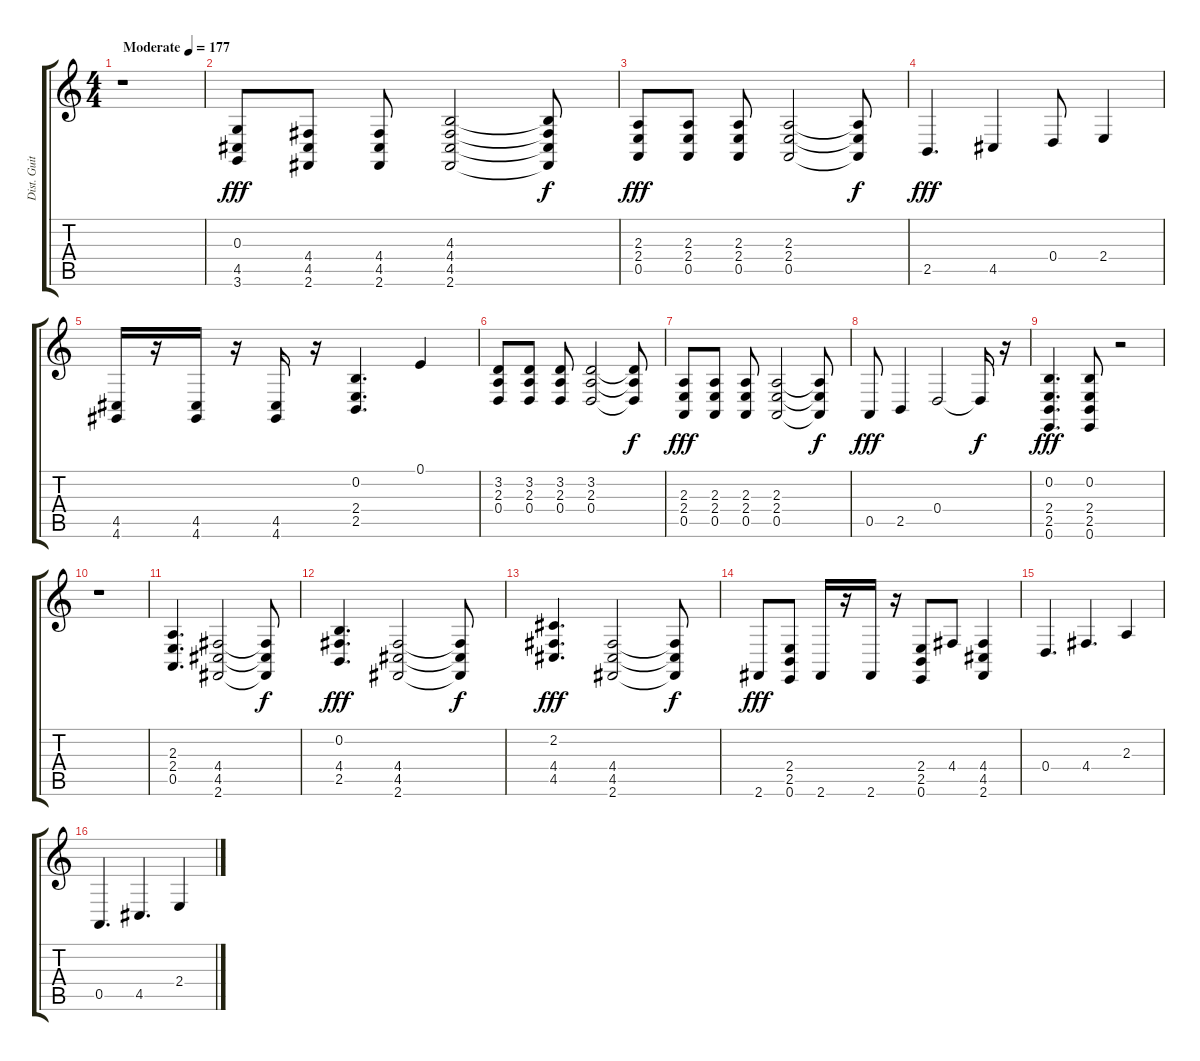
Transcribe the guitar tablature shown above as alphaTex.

\track ("Dist. Guitar 5" "Dist. Guit") {instrument stringensemble1}
\staff {score tabs}
\tuning (E4 B3 G3 D3 A2 E2) {hide}
\ts (4 4)
\tempo (177 "Moderate")
\clef g2
\ks c
r.1{dy fff instrument stringensemble1} |
(0.3 4.5 3.6).8 (4.4 4.5 2.6).8 (4.4 4.5 2.6).8 (4.3 4.4 4.5 2.6).2 (4.3{t} 4.4{t} 4.5{t} 2.6{t}).8{dy f} |
(2.3 2.4 0.5).8{dy fff} (2.3 2.4 0.5).8 (2.3 2.4 0.5).8 (2.3 2.4 0.5).2 (2.3{t} 2.4{t} 0.5{t}).8{dy f} |
2.5.4{d dy fff} 4.5.4 0.4.8 2.4.4 |
(4.5 4.6).16 r.16 (4.5 4.6).16 r.16 (4.5 4.6).16 r.16 (0.2 2.4 2.5).4{d} 0.1.4 |
(3.2 2.3 0.4).8 (3.2 2.3 0.4).8 (3.2 2.3 0.4).8 (3.2 2.3 0.4).2 (3.2{t} 2.3{t} 0.4{t}).8{dy f} |
(2.3 2.4 0.5).8{dy fff} (2.3 2.4 0.5).8 (2.3 2.4 0.5).8 (2.3 2.4 0.5).2 (2.3{t} 2.4{t} 0.5{t}).8{dy f} |
0.5.8{dy fff} 2.5.4 0.4.2 0.4{t}.16{dy f} r.16 |
(0.2 2.4 2.5 0.6).4{d dy fff} (0.2 2.4 2.5 0.6).8 r.2 |
r.1 |
(2.3 2.4 0.5).4{d} (4.4 4.5 2.6).2 (4.4{t} 4.5{t} 2.6{t}).8{dy f} |
(0.2 4.4 2.5).4{d dy fff} (4.4 4.5 2.6).2 (4.4{t} 4.5{t} 2.6{t}).8{dy f} |
(2.2 4.4 4.5).4{d dy fff} (4.4 4.5 2.6).2 (4.4{t} 4.5{t} 2.6{t}).8{dy f} |
2.6.8{dy fff} (2.4 2.5 0.6).8 2.6.16 r.16 2.6.16 r.16 (2.4 2.5 0.6).8 4.4.8 (4.4 4.5 2.6).4 |
0.4.4{d} 4.4.4{d} 2.3.4 |
0.5.4{d} 4.5.4{d} 2.4.4
